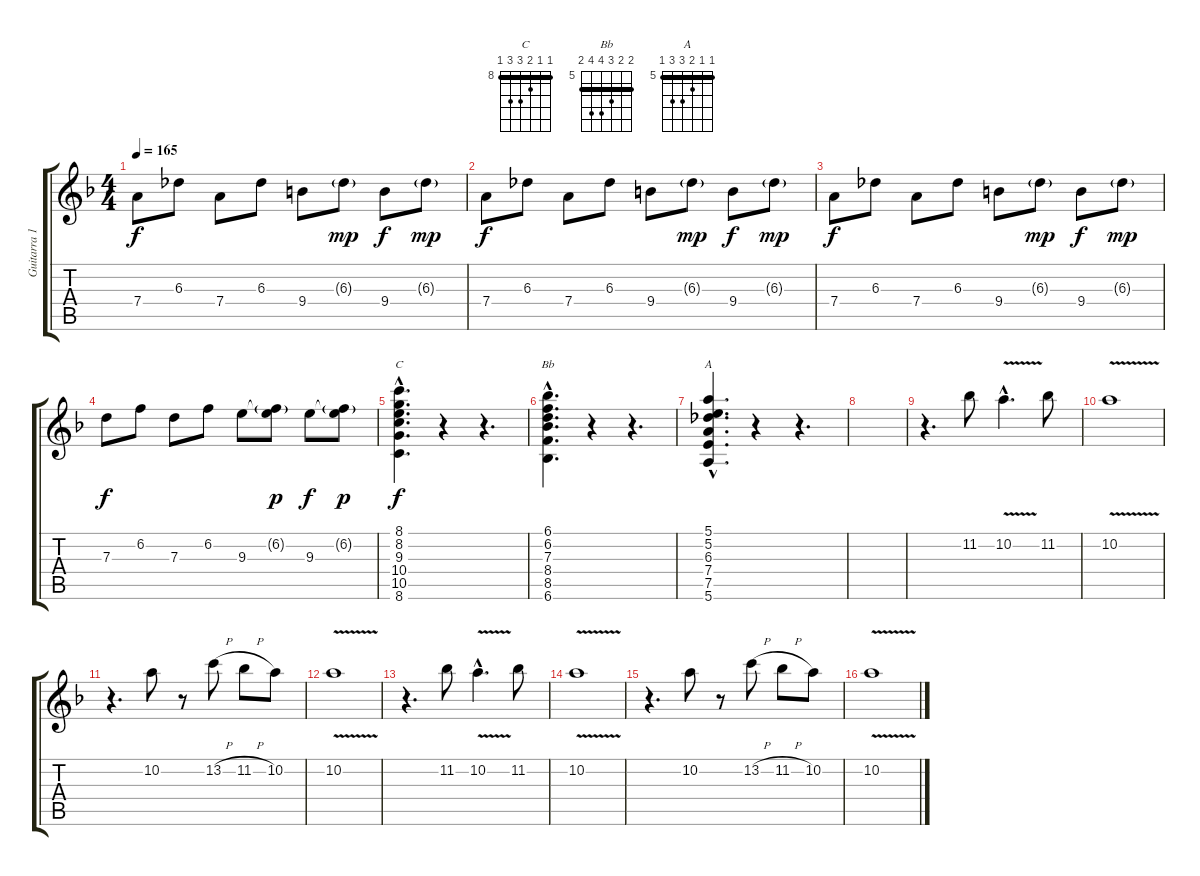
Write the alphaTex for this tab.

\track ("Guitarra 1" "Guitarra 1") {instrument electricguitarclean}
\staff {score tabs}
\tuning (E4 B3 G3 D3 A2 E2) {hide}
\chord ("C" 8 8 9 10 10 8) {firstfret 8 barre 8}
\chord ("Bb" 6 6 7 8 8 6) {firstfret 5 barre 6}
\chord ("A" 5 5 6 7 7 5) {firstfret 5 barre 5}
\ts (4 4)
\tempo 165
\clef g2
\ks dminor
7.4.8{dy f} 6.3.8 7.4.8 6.3.8 9.4.8 6.3{g}.8{dy mp} 9.4.8{dy f} 6.3{g}.8{dy mp} |
7.4.8{dy f} 6.3.8 7.4.8 6.3.8 9.4.8 6.3{g}.8{dy mp} 9.4.8{dy f} 6.3{g}.8{dy mp} |
7.4.8{dy f} 6.3.8 7.4.8 6.3.8 9.4.8 6.3{g}.8{dy mp} 9.4.8{dy f} 6.3{g}.8{dy mp} |
7.3.8{dy f} 6.2.8 7.3.8 6.2.8 9.3.8 (6.2{g} 9.3{t}).8{dy p} 9.3.8{dy f} (6.2{g} 9.3{t}).8{dy p} |
(8.1{hac} 8.2{hac} 9.3{hac} 10.4{hac} 10.5{hac} 8.6{hac}).4{d ch "C" dy f} r.4 r.4{d} |
(6.1{hac} 6.2{hac} 7.3{hac} 8.4{hac} 8.5{hac} 6.6{hac}).4{d ch "Bb"} r.4 r.4{d} |
(5.1{hac} 5.2{hac} 6.3{hac} 7.4{hac} 7.5{hac} 5.6{hac}).4{d ch "A"} r.4 r.4{d} |
|
r.4{d instrument overdrivenguitar} 11.2.8 10.2{v hac}.4{d} 11.2.8 |
10.2{v}.1 |
r.4{d} 10.2.8 r.8 13.2{h}.8 11.2{h}.8 10.2.8 |
10.2{v}.1 |
r.4{d} 11.2.8 10.2{v hac}.4{d} 11.2.8 |
10.2{v}.1 |
r.4{d} 10.2.8 r.8 13.2{h}.8 11.2{h}.8 10.2.8 |
10.2{v}.1
